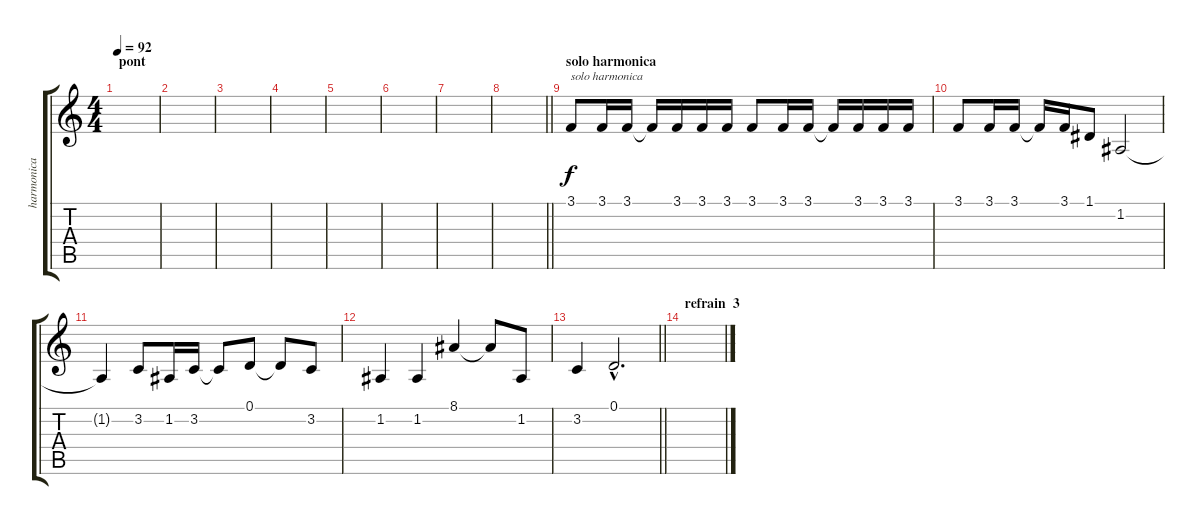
\track ("harmonica" "harmonica") {instrument harmonica}
\staff {score tabs}
\tuning (D4 A3 F3 C3 G2 D2) {hide}
\ts (4 4)
\section ("" "pont")
\tempo 92
\clef g2
\ks c
|
|
|
|
|
|
|
\barLineRight lightlight
|
\section ("" "solo harmonica")
3.1.8{txt "solo harmonica"} 3.1.16 3.1.16 3.1{t}.16 3.1.16 3.1.16 3.1.16 3.1.8 3.1.16 3.1.16 3.1{t}.16 3.1.16 3.1.16 3.1.16 |
3.1.8 3.1.16 3.1.16 3.1{t}.16 3.1.16 1.1.8 1.2.2 |
1.2{t}.4 3.2.8 1.2.16 3.2.16 3.2{t}.8 0.1.8 0.1{t}.8 3.2.8 |
1.2.4 1.2.4 8.1.4 8.1{t}.8 1.2.8 |
\barLineRight lightlight
3.2.4 0.1{hac}.2{d} |
\section ("" "refrain  3")
